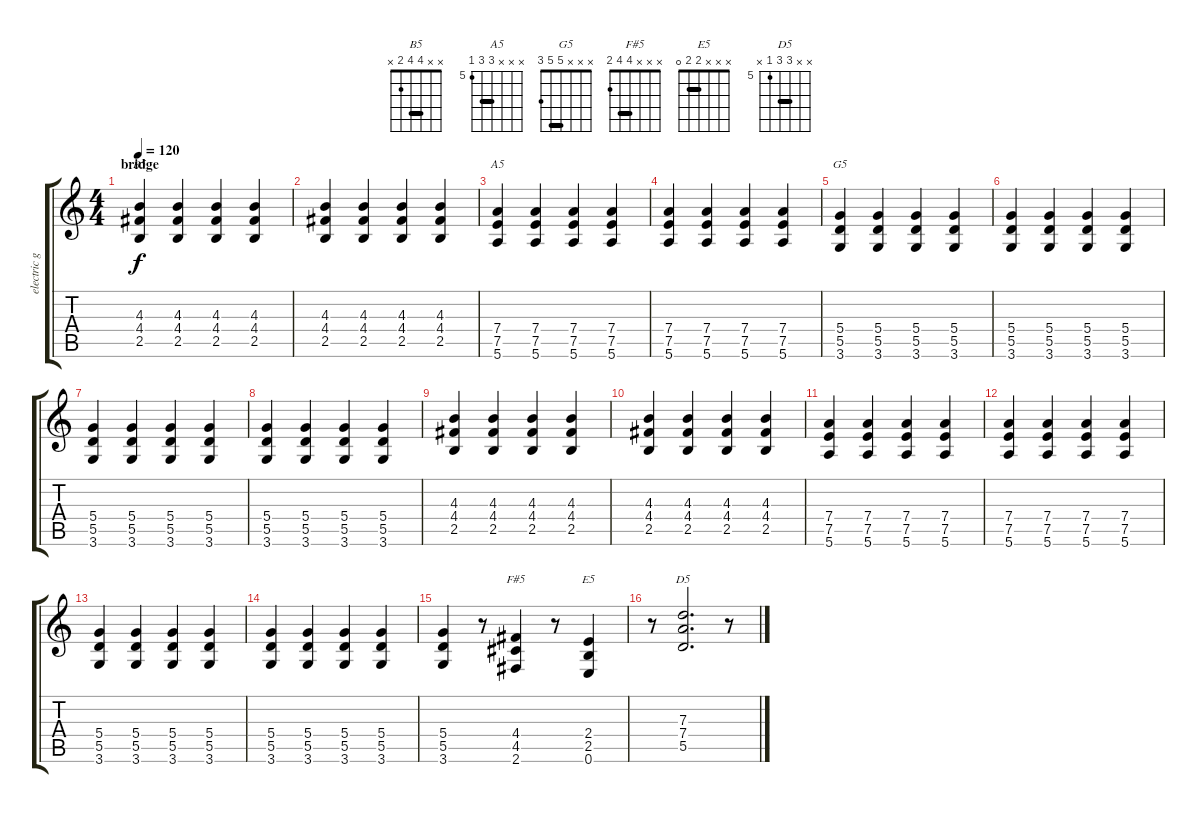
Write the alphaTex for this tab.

\track ("electric guitar 1" "electric g") {instrument electricguitarclean}
\staff {score tabs}
\tuning (E4 B3 G3 D3 A2 E2) {hide}
\chord ("B5" x x 4 4 2 x) {barre 4}
\chord ("A5" x x x 7 7 5) {firstfret 5 barre 7}
\chord ("G5" x x x 5 5 3) {barre 5}
\chord ("F#5" x x x 4 4 2) {barre 4}
\chord ("E5" x x x 2 2 0) {barre 2}
\chord ("D5" x x 7 7 5 x) {firstfret 5 barre 7}
\ts (4 4)
\section ("" "bridge")
\tempo 120
\clef g2
\ks c
(4.3 4.4 2.5).4{ch "B5" dy f} (4.3 4.4 2.5).4 (4.3 4.4 2.5).4 (4.3 4.4 2.5).4 |
(4.3 4.4 2.5).4 (4.3 4.4 2.5).4 (4.3 4.4 2.5).4 (4.3 4.4 2.5).4 |
(7.4 7.5 5.6).4{ch "A5"} (7.4 7.5 5.6).4 (7.4 7.5 5.6).4 (7.4 7.5 5.6).4 |
(7.4 7.5 5.6).4 (7.4 7.5 5.6).4 (7.4 7.5 5.6).4 (7.4 7.5 5.6).4 |
(5.4 5.5 3.6).4{ch "G5"} (5.4 5.5 3.6).4 (5.4 5.5 3.6).4 (5.4 5.5 3.6).4 |
(5.4 5.5 3.6).4 (5.4 5.5 3.6).4 (5.4 5.5 3.6).4 (5.4 5.5 3.6).4 |
(5.4 5.5 3.6).4 (5.4 5.5 3.6).4 (5.4 5.5 3.6).4 (5.4 5.5 3.6).4 |
(5.4 5.5 3.6).4 (5.4 5.5 3.6).4 (5.4 5.5 3.6).4 (5.4 5.5 3.6).4 |
(4.3 4.4 2.5).4 (4.3 4.4 2.5).4 (4.3 4.4 2.5).4 (4.3 4.4 2.5).4 |
(4.3 4.4 2.5).4 (4.3 4.4 2.5).4 (4.3 4.4 2.5).4 (4.3 4.4 2.5).4 |
(7.4 7.5 5.6).4 (7.4 7.5 5.6).4 (7.4 7.5 5.6).4 (7.4 7.5 5.6).4 |
(7.4 7.5 5.6).4 (7.4 7.5 5.6).4 (7.4 7.5 5.6).4 (7.4 7.5 5.6).4 |
(5.4 5.5 3.6).4 (5.4 5.5 3.6).4 (5.4 5.5 3.6).4 (5.4 5.5 3.6).4 |
(5.4 5.5 3.6).4 (5.4 5.5 3.6).4 (5.4 5.5 3.6).4 (5.4 5.5 3.6).4 |
(5.4 5.5 3.6).4 r.8 (4.4 4.5 2.6).4{ch "F#5"} r.8 (2.4 2.5 0.6).4{ch "E5"} |
r.8 (7.3 7.4 5.5).2{d ch "D5"} r.8
